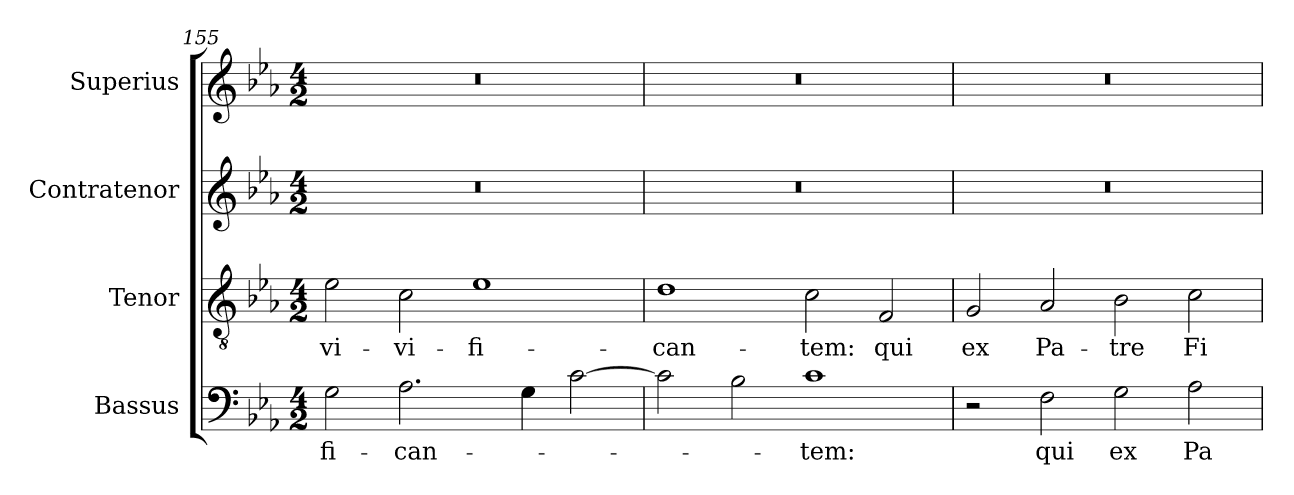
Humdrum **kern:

**kern	**text	**kern	**text	**kern	**kern
*part4	*part4	*part3	*part3	*part2	*part1
*staff4	*staff4	*staff3	*staff3	*staff2	*staff1
*I"Bassus	*	*I"Tenor	*	*I"Contratenor	*I"Superius
*I'B.	*	*I'T.	*	*	*
*clefF4	*	*clefGv2	*	*clefG2	*clefG2
*	*	*ITrd7c12	*	*ITrd7c12	*
*k[b-e-a-]	*	*k[b-e-a-]	*	*k[b-e-a-]	*k[b-e-a-]
*E-:	*	*E-:	*	*E-:	*E-:
*M4/2	*	*M4/2	*	*M4/2	*M4/2
=155	=155	=155	=155	=155	=155
!	!LO:LY:b:color=#000000	!	!	!	!
!	!	!	!LO:LY:b:color=#000000	!LO:N:vis=1	!LO:N:vis=1
2Gi\	-fi-	2E-i\	vi-	0r	0r
!	!LO:LY:b:color=#000000	!	!	!	!
!	!	!	!LO:LY:b:color=#000000	!	!
2.A-i\	-can-	2Ci\	-vi-	.	.
!	!	!	!LO:LY:b:color=#000000	!	!
.	.	1E-i	-fi-	.	.
4Gi\	.	.	.	.	.
[>2ci\	.	.	.	.	.
!!LO:LB:g=z
=156	=156	=156	=156	=156	=156
!	!	!	!LO:LY:b:color=#000000	!LO:N:vis=1	!LO:N:vis=1
2ci\]	.	1Di	-can-	0r	0r
2B-i\	.	.	.	.	.
!	!LO:LY:b:color=#000000	!	!	!	!
!	!	!	!LO:LY:b:color=#000000	!	!
1ci	-tem:	2Ci\	-tem:	.	.
!	!	!	!LO:LY:b:color=#000000	!	!
.	.	2FFi/	qui	.	.
=157	=157	=157	=157	=157	=157
!	!	!	!LO:LY:b:color=#000000	!LO:N:vis=1	!LO:N:vis=1
2r	.	2GGi/	ex	0r	0r
!	!LO:LY:b:color=#000000	!	!	!	!
!	!	!	!LO:LY:b:color=#000000	!	!
2Fi\	qui	2AA-i/	Pa-	.	.
!	!LO:LY:b:color=#000000	!	!	!	!
!	!	!	!LO:LY:b:color=#000000	!	!
2Gi\	ex	2BB-i\	-tre	.	.
!	!LO:LY:b:color=#000000	!	!	!	!
!	!	!	!LO:LY:b:color=#000000	!	!
2A-i\	Pa-	2Ci\	Fi-	.	.
=	=	=	=	=	=
*-	*-	*-	*-	*-	*-
